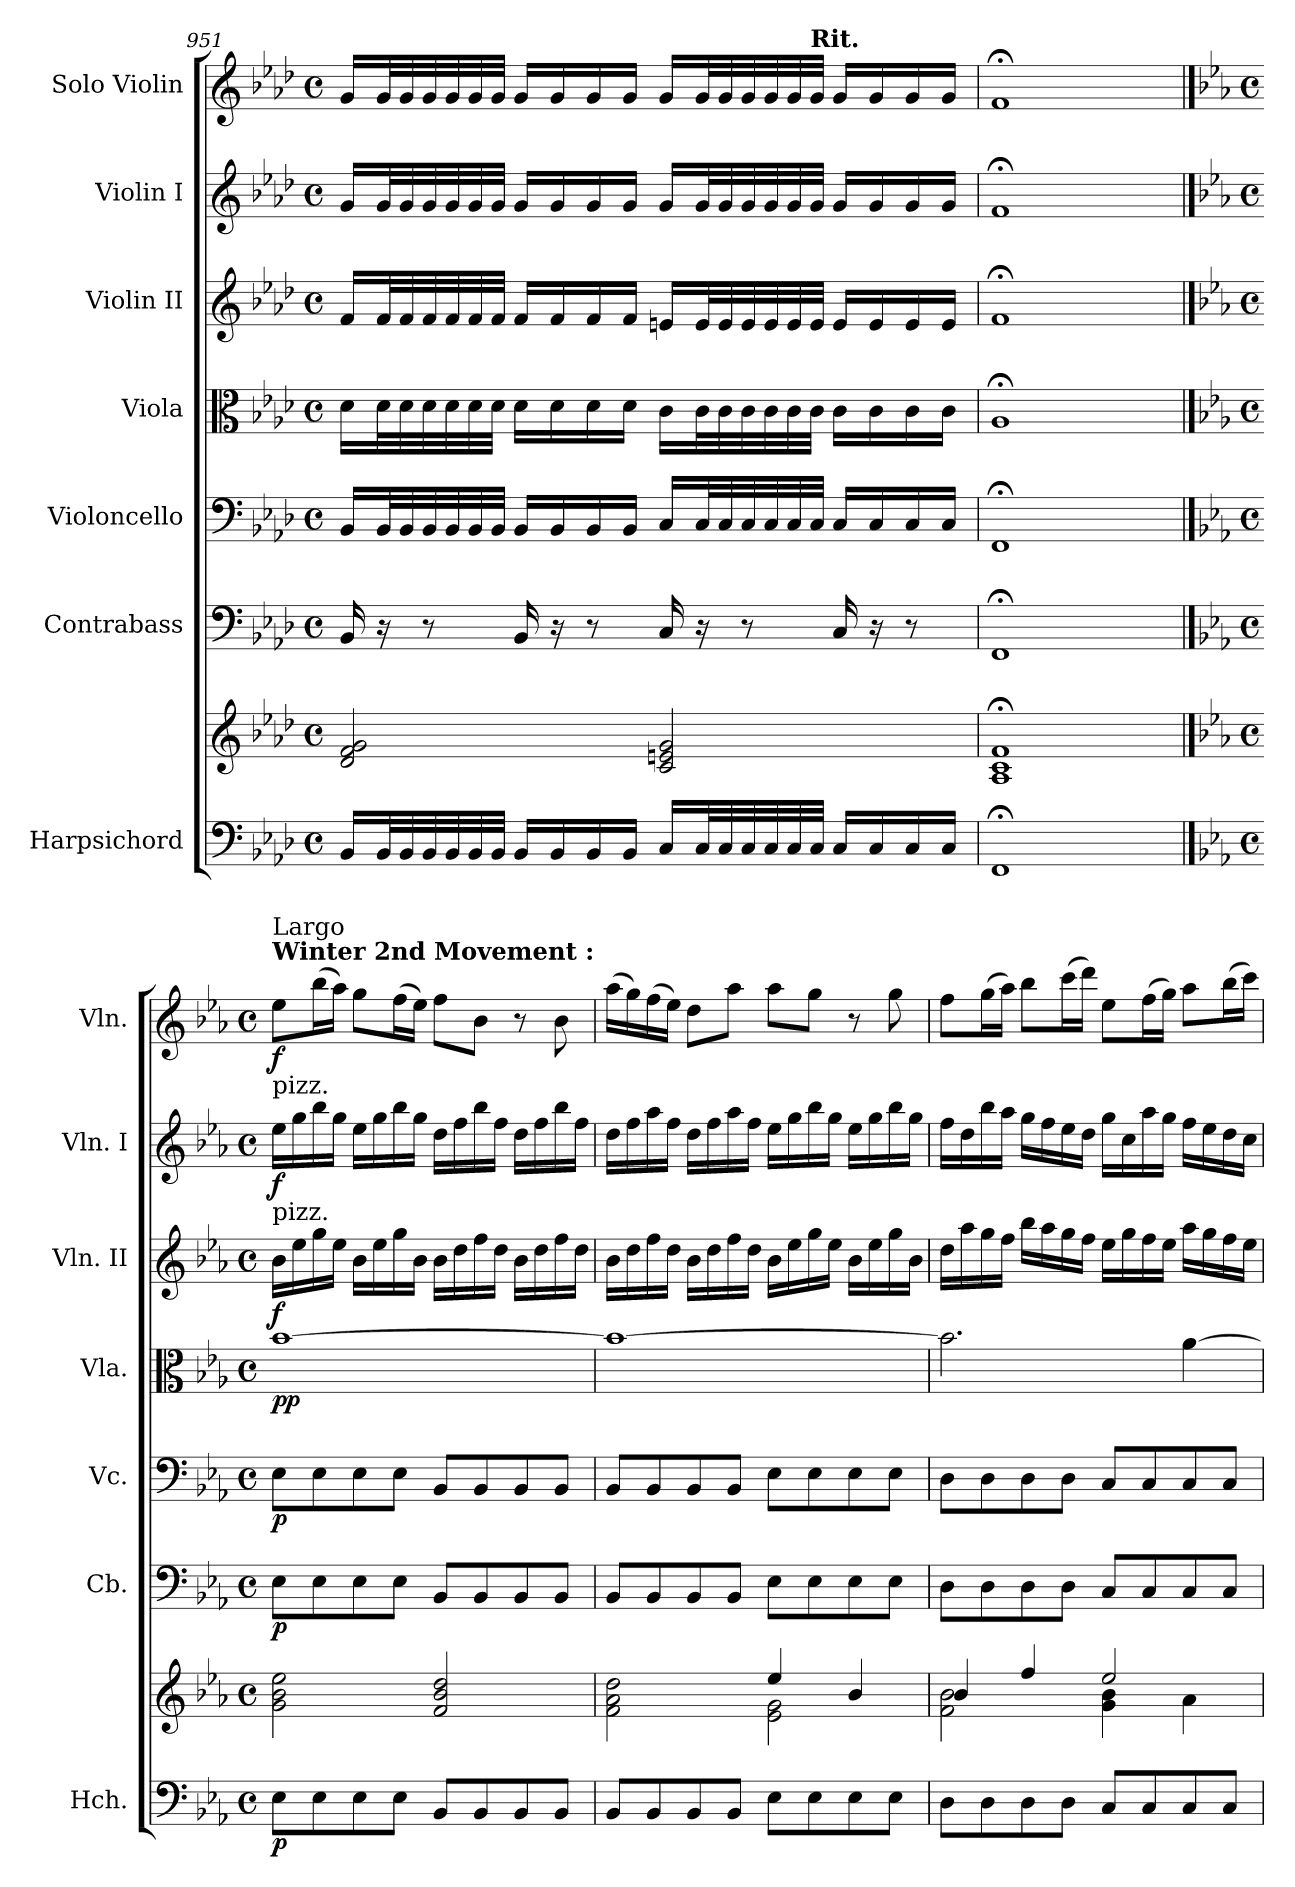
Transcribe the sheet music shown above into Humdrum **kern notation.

**kern	**kern	**dynam	**kern	**dynam	**kern	**dynam	**kern	**dynam	**kern	**dynam	**kern	**dynam	**kern	**dynam
*part7	*part7	*part7	*part6	*part6	*part5	*part5	*part4	*part4	*part3	*part3	*part2	*part2	*part1	*part1
*staff8	*staff7	*staff7/8	*staff6	*staff6	*staff5	*staff5	*staff4	*staff4	*staff3	*staff3	*staff2	*staff2	*staff1	*staff1
*I"Harpsichord	*	*	*I"Contrabass	*	*I"Violoncello	*	*I"Viola	*	*I"Violin II	*	*I"Violin I	*	*I"Solo Violin	*
*I'Hch.	*	*	*I'Cb.	*	*I'Vc.	*	*I'Vla.	*	*I'Vln. II	*	*I'Vln. I	*	*I'Vln.	*
!!LO:PB:g=z
*clefF4	*clefG2	*	*clefF4	*	*clefF4	*	*clefC3	*	*clefG2	*	*clefG2	*	*clefG2	*
*	*	*	*ITrd7c12	*	*	*	*	*	*	*	*	*	*	*
*k[b-e-a-d-]	*k[b-e-a-d-]	*	*k[b-e-a-d-]	*	*k[b-e-a-d-]	*	*k[b-e-a-d-]	*	*k[b-e-a-d-]	*	*k[b-e-a-d-]	*	*k[b-e-a-d-]	*
*M4/4	*M4/4	*	*M4/4	*	*M4/4	*	*M4/4	*	*M4/4	*	*M4/4	*	*M4/4	*
*met(c)	*met(c)	*	*met(c)	*	*met(c)	*	*met(c)	*	*met(c)	*	*met(c)	*	*met(c)	*
=951	=951	=951	=951	=951	=951	=951	=951	=951	=951	=951	=951	=951	=951	=951
16BB-/LL	2d-/ 2f/ 2g/	.	16BBB-/	.	16BB-/LL	.	16d-\LL	.	16f/LL	.	16g/LL	.	16g/LL	.
32BB-/L	.	.	16r	.	32BB-/L	.	32d-\L	.	32f/L	.	32g/L	.	32g/L	.
32BB-/	.	.	.	.	32BB-/	.	32d-\	.	32f/	.	32g/	.	32g/	.
32BB-/	.	.	8r	.	32BB-/	.	32d-\	.	32f/	.	32g/	.	32g/	.
32BB-/	.	.	.	.	32BB-/	.	32d-\	.	32f/	.	32g/	.	32g/	.
32BB-/	.	.	.	.	32BB-/	.	32d-\	.	32f/	.	32g/	.	32g/	.
32BB-/JJJ	.	.	.	.	32BB-/JJJ	.	32d-\JJJ	.	32f/JJJ	.	32g/JJJ	.	32g/JJJ	.
16BB-/LL	.	.	16BBB-/	.	16BB-/LL	.	16d-\LL	.	16f/LL	.	16g/LL	.	16g/LL	.
16BB-/	.	.	16r	.	16BB-/	.	16d-\	.	16f/	.	16g/	.	16g/	.
16BB-/	.	.	8r	.	16BB-/	.	16d-\	.	16f/	.	16g/	.	16g/	.
16BB-/JJ	.	.	.	.	16BB-/JJ	.	16d-\JJ	.	16f/JJ	.	16g/JJ	.	16g/JJ	.
16C/LL	2c/ 2en/ 2g/	.	16CC/	.	16C/LL	.	16c\LL	.	16en/LL	.	16g/LL	.	16g/LL	.
32C/L	.	.	16r	.	32C/L	.	32c\L	.	32e/L	.	32g/L	.	32g/L	.
32C/	.	.	.	.	32C/	.	32c\	.	32e/	.	32g/	.	32g/	.
32C/	.	.	8r	.	32C/	.	32c\	.	32e/	.	32g/	.	32g/	.
32C/	.	.	.	.	32C/	.	32c\	.	32e/	.	32g/	.	32g/	.
32C/	.	.	.	.	32C/	.	32c\	.	32e/	.	32g/	.	32g/	.
!	!	!	!	!	!	!	!	!	!	!	!	!	!LO:TX:B:t=Rit.	!
32C/JJJ	.	.	.	.	32C/JJJ	.	32c\JJJ	.	32e/JJJ	.	32g/JJJ	.	32g/JJJ	.
16C/LL	.	.	16CC/	.	16C/LL	.	16c\LL	.	16e/LL	.	16g/LL	.	16g/LL	.
16C/	.	.	16r	.	16C/	.	16c\	.	16e/	.	16g/	.	16g/	.
16C/	.	.	8r	.	16C/	.	16c\	.	16e/	.	16g/	.	16g/	.
16C/JJ	.	.	.	.	16C/JJ	.	16c\JJ	.	16e/JJ	.	16g/JJ	.	16g/JJ	.
=952	=952	=952	=952	=952	=952	=952	=952	=952	=952	=952	=952	=952	=952	=952
1FF;Z	1A-;<Z 1c;<Z 1f;<Z	.	1FFF;<Z	.	1FF;<Z	.	1A-;<Z	.	1f;<Z	.	1f;<Z	.	1f;<Z	.
!!LO:PB:g=z
==953	==953	==953	==953	==953	==953	==953	==953	==953	==953	==953	==953	==953	==953	==953
*k[b-e-a-]	*k[b-e-a-]	*	*k[b-e-a-]	*	*k[b-e-a-]	*	*k[b-e-a-]	*	*k[b-e-a-]	*	*k[b-e-a-]	*	*k[b-e-a-]	*
*M4/4	*M4/4	*	*M4/4	*	*M4/4	*	*M4/4	*	*M4/4	*	*M4/4	*	*M4/4	*
*met(c)	*met(c)	*	*met(c)	*	*met(c)	*	*met(c)	*	*met(c)	*	*met(c)	*	*met(c)	*
!	!	!	!	!	!	!	!	!	!	!	!	!	!LO:TX:a:B:t=Winter 2nd Movement &colon;	!
!	!	!	!	!	!	!	!	!	!	!	!	!	!LO:TX:t=Largo	!
!	!	!	!	!	!	!	!	!	!	!	!LO:TX:a:t=pizz.	!	!	!
!	!	!	!	!	!	!	!	!	!LO:TX:a:t=pizz.	!	!	!	!	!
!	!	!LO:DY:b=2	!	!LO:DY:b	!	!LO:DY:b	!	!LO:DY:b	!	!LO:DY:b	!	!LO:DY:b	!	!LO:DY:b
8E-\L	2g\ 2b-\ 2ee-\	p	8EE-\L	p	8E-\L	p	[1b-	pp	16b-\LL	f	16ee-\LL	f	8ee-\L	f
.	.	.	.	.	.	.	.	.	16ee-\	.	16gg\	.	.	.
8E-\	.	.	8EE-\	.	8E-\	.	.	.	16gg\	.	16bb-\	.	(>16bb-\L	.
.	.	.	.	.	.	.	.	.	16ee-\JJ	.	16gg\JJ	.	16aa-\JJ)	.
8E-\	.	.	8EE-\	.	8E-\	.	.	.	16b-\LL	.	16ee-\LL	.	8gg\L	.
.	.	.	.	.	.	.	.	.	16ee-\	.	16gg\	.	.	.
8E-\J	.	.	8EE-\J	.	8E-\J	.	.	.	16gg\	.	16bb-\	.	(>16ff\L	.
.	.	.	.	.	.	.	.	.	16b-\JJ	.	16gg\JJ	.	16ee-\JJ)	.
8BB-/L	2f/ 2b-/ 2dd/	.	8BBB-/L	.	8BB-/L	.	.	.	16b-\LL	.	16dd\LL	.	8ff\L	.
.	.	.	.	.	.	.	.	.	16dd\	.	16ff\	.	.	.
8BB-/	.	.	8BBB-/	.	8BB-/	.	.	.	16ff\	.	16bb-\	.	8b-\J	.
.	.	.	.	.	.	.	.	.	16dd\JJ	.	16ff\JJ	.	.	.
8BB-/	.	.	8BBB-/	.	8BB-/	.	.	.	16b-\LL	.	16dd\LL	.	8r	.
.	.	.	.	.	.	.	.	.	16dd\	.	16ff\	.	.	.
8BB-/J	.	.	8BBB-/J	.	8BB-/J	.	.	.	16ff\	.	16bb-\	.	8b-\	.
.	.	.	.	.	.	.	.	.	16dd\JJ	.	16ff\JJ	.	.	.
=954	=954	=954	=954	=954	=954	=954	=954	=954	=954	=954	=954	=954	=954	=954
*	*^	*	*	*	*	*	*	*	*	*	*	*	*	*
8BB-/L	2f\ 2a-\ 2dd\	2ryy	.	8BBB-/L	.	8BB-/L	.	1b-_	.	16b-\LL	.	16dd\LL	.	(>16aa-\LL	.
.	.	.	.	.	.	.	.	.	.	16dd\	.	16ff\	.	16gg\)	.
8BB-/	.	.	.	8BBB-/	.	8BB-/	.	.	.	16ff\	.	16aa-\	.	(>16ff\	.
.	.	.	.	.	.	.	.	.	.	16dd\JJ	.	16ff\JJ	.	16ee-\JJ)	.
8BB-/	.	.	.	8BBB-/	.	8BB-/	.	.	.	16b-\LL	.	16dd\LL	.	8dd\L	.
.	.	.	.	.	.	.	.	.	.	16dd\	.	16ff\	.	.	.
8BB-/J	.	.	.	8BBB-/J	.	8BB-/J	.	.	.	16ff\	.	16aa-\	.	8aa-\J	.
.	.	.	.	.	.	.	.	.	.	16dd\JJ	.	16ff\JJ	.	.	.
8E-\L	2e-\ 2g\	4ee-/	.	8EE-\L	.	8E-\L	.	.	.	16b-\LL	.	16ee-\LL	.	8aa-\L	.
.	.	.	.	.	.	.	.	.	.	16ee-\	.	16gg\	.	.	.
8E-\	.	.	.	8EE-\	.	8E-\	.	.	.	16gg\	.	16bb-\	.	8gg\J	.
.	.	.	.	.	.	.	.	.	.	16ee-\JJ	.	16gg\JJ	.	.	.
8E-\	.	4b-/	.	8EE-\	.	8E-\	.	.	.	16b-\LL	.	16ee-\LL	.	8r	.
.	.	.	.	.	.	.	.	.	.	16ee-\	.	16gg\	.	.	.
8E-\J	.	.	.	8EE-\J	.	8E-\J	.	.	.	16gg\	.	16bb-\	.	8gg\	.
.	.	.	.	.	.	.	.	.	.	16b-\JJ	.	16gg\JJ	.	.	.
!!LO:PB:g=z
=955	=955	=955	=955	=955	=955	=955	=955	=955	=955	=955	=955	=955	=955	=955	=955
8D\L	2f\ 2b-\	4b-/	.	8DD\L	.	8D\L	.	2.b-\]	.	16dd\LL	.	16ff\LL	.	8ff\L	.
.	.	.	.	.	.	.	.	.	.	16aa-\	.	16dd\	.	.	.
8D\	.	.	.	8DD\	.	8D\	.	.	.	16gg\	.	16bb-\	.	(>16gg\L	.
.	.	.	.	.	.	.	.	.	.	16ff\JJ	.	16aa-\JJ	.	16aa-\JJ)	.
8D\	.	4ff/	.	8DD\	.	8D\	.	.	.	16bb-\LL	.	16gg\LL	.	8bb-\L	.
.	.	.	.	.	.	.	.	.	.	16aa-\	.	16ff\	.	.	.
8D\J	.	.	.	8DD\J	.	8D\J	.	.	.	16gg\	.	16ee-\	.	(>16ccc\L	.
.	.	.	.	.	.	.	.	.	.	16ff\JJ	.	16dd\JJ	.	16ddd\JJ)	.
8C/L	4g\ 4b-\	2ee-/	.	8CC/L	.	8C/L	.	.	.	16ee-\LL	.	16gg\LL	.	8ee-\L	.
.	.	.	.	.	.	.	.	.	.	16gg\	.	16cc\	.	.	.
8C/	.	.	.	8CC/	.	8C/	.	.	.	16ff\	.	16aa-\	.	(>16ff\L	.
.	.	.	.	.	.	.	.	.	.	16ee-\JJ	.	16gg\JJ	.	16gg\JJ)	.
8C/	4a-\	.	.	8CC/	.	8C/	.	[4a-\	.	16aa-\LL	.	16ff\LL	.	8aa-\L	.
.	.	.	.	.	.	.	.	.	.	16gg\	.	16ee-\	.	.	.
8C/J	.	.	.	8CC/J	.	8C/J	.	.	.	16ff\	.	16dd\	.	(>16bb-\L	.
.	.	.	.	.	.	.	.	.	.	16ee-\JJ	.	16cc\JJ	.	16ccc\JJ)	.
*	*v	*v	*	*	*	*	*	*	*	*	*	*	*	*	*
=	=	=	=	=	=	=	=	=	=	=	=	=	=	=
*-	*-	*-	*-	*-	*-	*-	*-	*-	*-	*-	*-	*-	*-	*-
